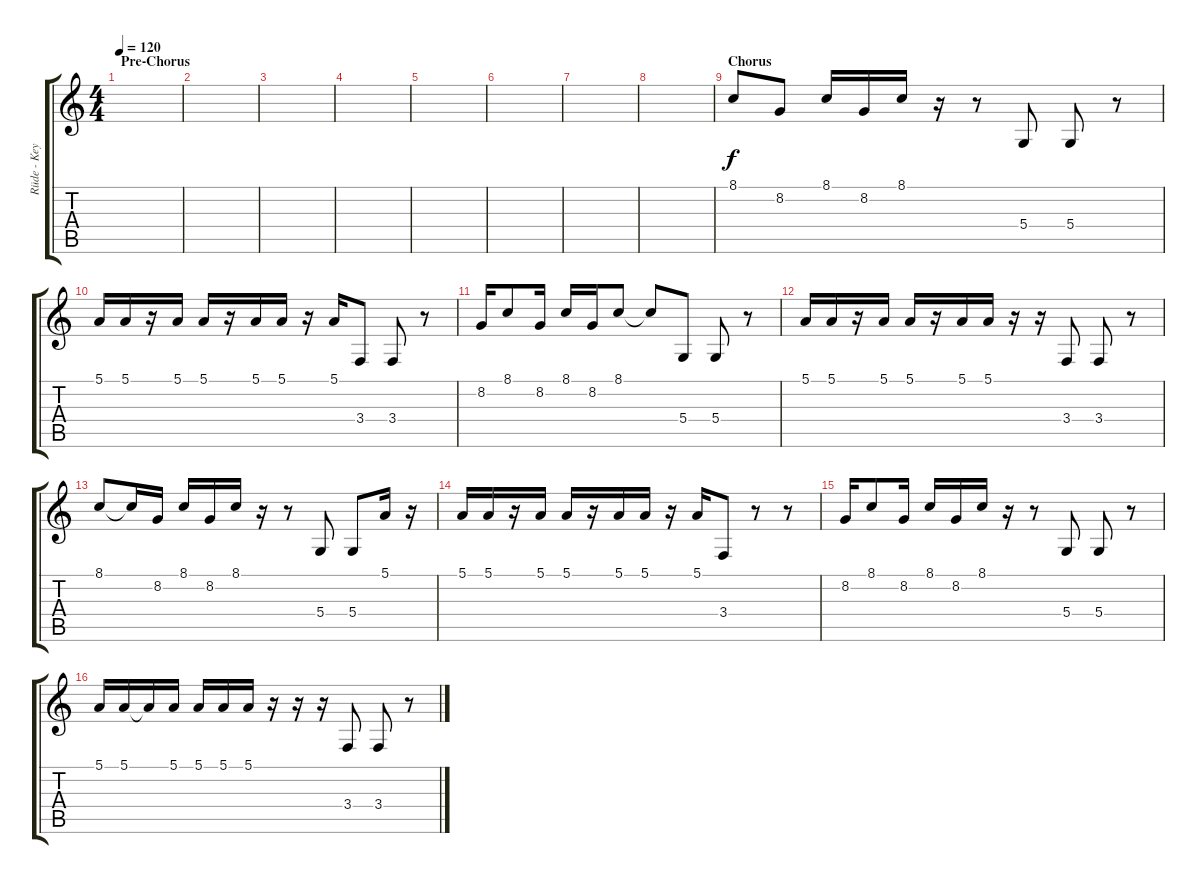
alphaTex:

\track ("Rüde - Keys" "Rüde - Key") {instrument lead2sawtooth}
\staff {score tabs}
\tuning (E4 B3 G3 D3 A2 E2) {hide}
\ts (4 4)
\section ("" "Pre-Chorus")
\tempo 120
\clef g2
\ks c
|
|
|
|
|
|
|
|
\section ("" "Chorus")
8.1.8 8.2.8 8.1.16 8.2.16 8.1.16 r.16 r.8 5.4.8 5.4.8 r.8 |
5.1.16 5.1.16 r.16 5.1.16 5.1.16 r.16 5.1.16 5.1.16 r.16 5.1.16 3.4.8 3.4.8 r.8 |
8.2.16 8.1.8 8.2.16 8.1.16 8.2.16 8.1.8 8.1{t}.8 5.4.8 5.4.8 r.8 |
5.1.16 5.1.16 r.16 5.1.16 5.1.16 r.16 5.1.16 5.1.16 r.16 r.16 3.4.8 3.4.8 r.8 |
8.1.8 8.1{t}.16 8.2.16 8.1.16 8.2.16 8.1.16 r.16 r.8 5.4.8 5.4.8 5.1.16 r.16 |
5.1.16 5.1.16 r.16 5.1.16 5.1.16 r.16 5.1.16 5.1.16 r.16 5.1.16 3.4.8 r.8 r.8 |
8.2.16 8.1.8 8.2.16 8.1.16 8.2.16 8.1.16 r.16 r.8 5.4.8 5.4.8 r.8 |
5.1.16 5.1.16 5.1{t}.16 5.1.16 5.1.16 5.1.16 5.1.16 r.16 r.16 r.16 3.4.8 3.4.8 r.8
